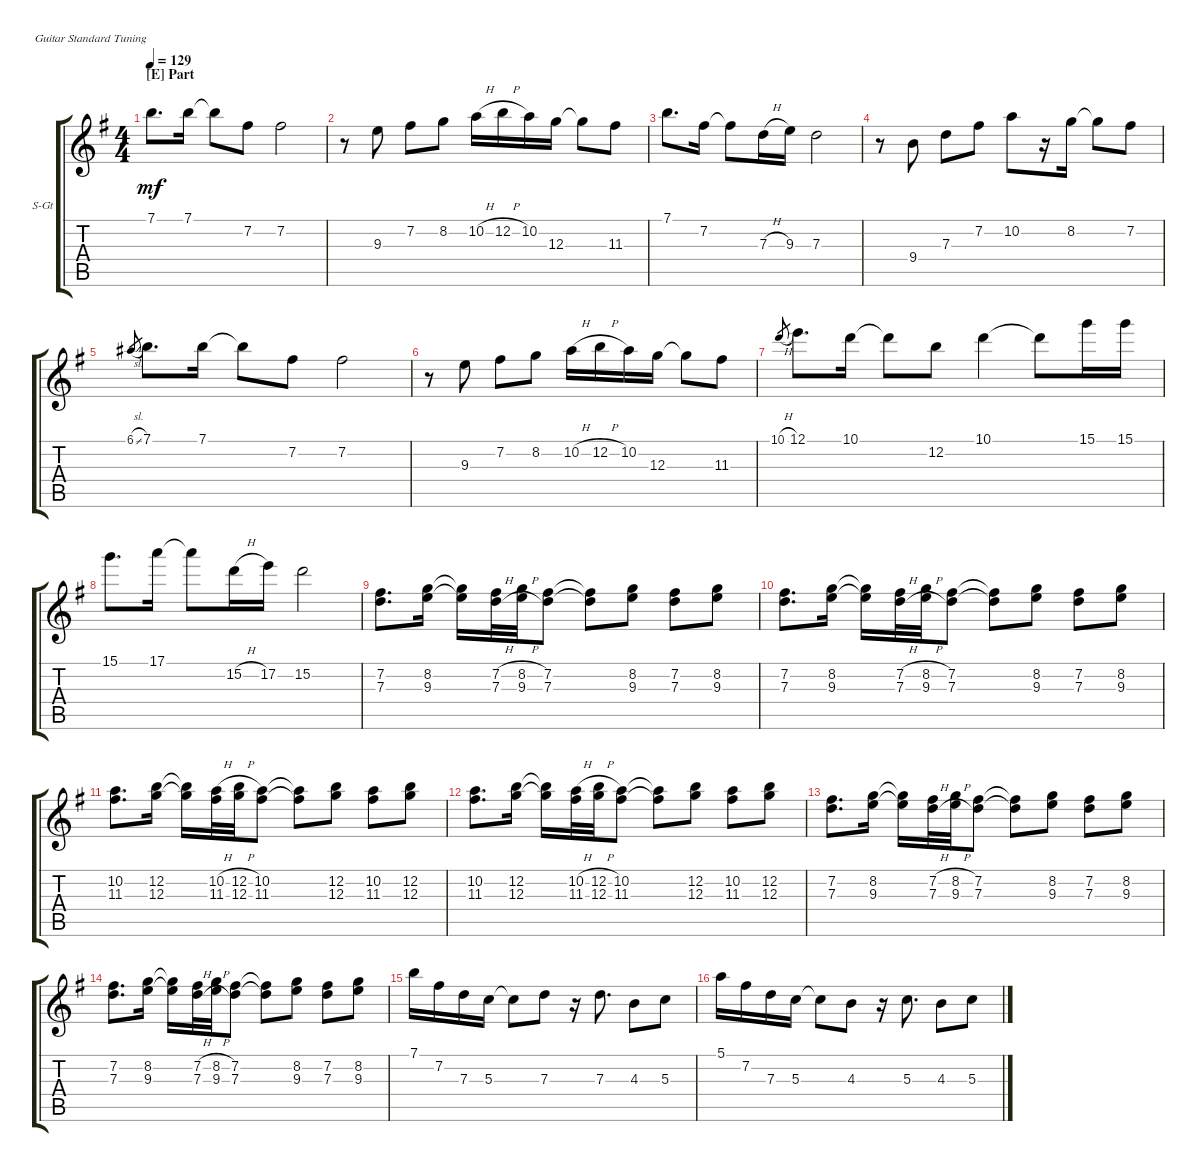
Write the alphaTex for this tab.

\defaultSystemsLayout 4
\bracketExtendMode groupsimilarinstruments
\firstSystemTrackNameOrientation horizontal
\otherSystemsTrackNameOrientation horizontal
\track ("Rodrigo" "S-Gt") {instrument acousticguitarsteel}
\staff {score tabs}
\tuning (E4 B3 G3 D3 A2 E2)
\ts (4 4)
\section ("E" "Part")
\tempo 129
\clef g2
\ks eminor
7.1.8{d dy mf} 7.1.16 7.1{t}.8 7.2.8 7.2.2 |
r.8 9.3.8 7.2.8 8.2.8 10.2{h}.16 12.2{h}.16 10.2.16 12.3.16 12.3{t}.8 11.3.8 |
7.1.8{d} 7.2.16 7.2{t}.8 7.3{h}.16 9.3.16 7.3.2 |
r.8 9.4.8 7.3.8 7.2.8 10.2.8 r.16 8.2.16 8.2{t}.8 7.2.8 |
6.1{sl}.8{gr} 7.1.8{d} 7.1.16 7.1{t}.8 7.2.8 7.2.2 |
r.8 9.3.8 7.2.8 8.2.8 10.2{h}.16 12.2{h}.16 10.2.16 12.3.16 12.3{t}.8 11.3.8 |
10.1{h}.8{gr} 12.1.8{d} 10.1.16 10.1{t}.8 12.2.8 10.1.4 10.1{t}.8 15.1.16 15.1.16 |
15.1.8{d} 17.1.16 17.1{t}.8 15.2{h}.16 17.2.16 15.2.2 |
(7.2 7.3).8{d} (9.3 8.2).16 (8.2{t} 9.3{t}).16 (7.2{h} 7.3{h}).32 (9.3{h} 8.2{h}).32 (7.2 7.3).8 (7.2{t} 7.3{t}).8 (9.3 8.2).8 (7.2 7.3).8 (8.2 9.3).8 |
(7.2 7.3).8{d} (9.3 8.2).16 (8.2{t} 9.3{t}).16 (7.2{h} 7.3{h}).32 (9.3{h} 8.2{h}).32 (7.2 7.3).8 (7.2{t} 7.3{t}).8 (9.3 8.2).8 (7.2 7.3).8 (8.2 9.3).8 |
(10.2 11.3).8{d} (12.3 12.2).16 (12.2{t} 12.3{t}).16 (11.3{h} 10.2{h}).32 (12.2{h} 12.3{h}).32 (10.2 11.3).8 (11.3{t} 10.2{t}).8 (12.2 12.3).8 (10.2 11.3).8 (12.2 12.3).8 |
(10.2 11.3).8{d} (12.3 12.2).16 (12.2{t} 12.3{t}).16 (11.3{h} 10.2{h}).32 (12.2{h} 12.3{h}).32 (10.2 11.3).8 (11.3{t} 10.2{t}).8 (12.2 12.3).8 (10.2 11.3).8 (12.2 12.3).8 |
(7.2 7.3).8{d} (9.3 8.2).16 (8.2{t} 9.3{t}).16 (7.2{h} 7.3{h}).32 (9.3{h} 8.2{h}).32 (7.2 7.3).8 (7.2{t} 7.3{t}).8 (9.3 8.2).8 (7.2 7.3).8 (8.2 9.3).8 |
(7.2 7.3).8{d} (9.3 8.2).16 (8.2{t} 9.3{t}).16 (7.2{h} 7.3{h}).32 (9.3{h} 8.2{h}).32 (7.2 7.3).8 (7.2{t} 7.3{t}).8 (9.3 8.2).8 (7.2 7.3).8 (8.2 9.3).8 |
7.1.16 7.2.16 7.3.16 5.3.16 5.3{t}.8 7.3.8 r.16 7.3.8{d} 4.3.8 5.3.8 |
5.1.16 7.2.16 7.3.16 5.3.16 5.3{t}.8 4.3.8 r.16 5.3.8{d} 4.3.8 5.3.8
